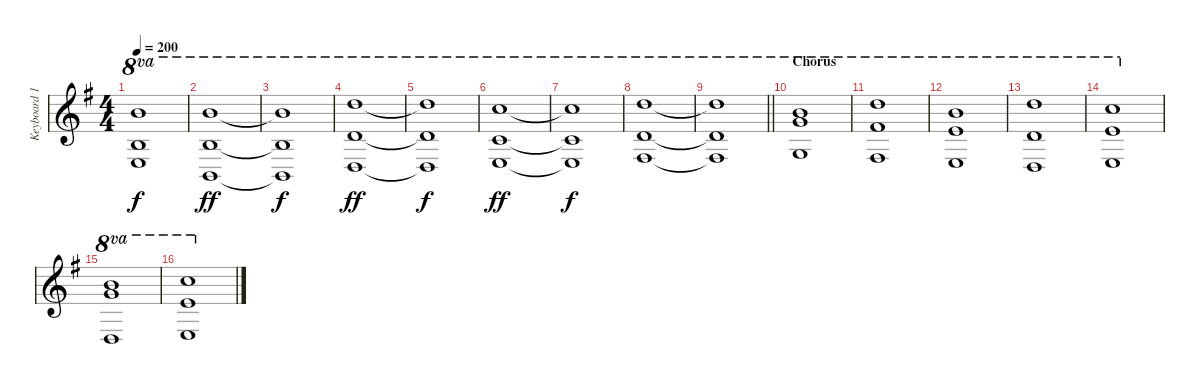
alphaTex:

\track ("Keyboard 1" "Keyboard 1") {instrument stringensemble1}
\staff {score}
\tuning (E4 B3 G3 D3 A2 E2) {hide}
\ts (4 4)
\tempo 200
\clef g2
\ks g
(19.1{t} 12.2{t} 9.3{t}).1{ot 8va dy f} |
(19.1 12.2 4.3).1{ot 8va dy ff} |
(19.1{t} 12.2{t} 4.3{t}).1{ot 8va dy f} |
(22.1 15.2 7.3).1{ot 8va dy ff} |
(22.1{t} 15.2{t} 7.3{t}).1{ot 8va dy f} |
(20.1 13.2 9.3).1{ot 8va dy ff} |
(20.1{t} 13.2{t} 9.3{t}).1{ot 8va dy f} |
(22.1 15.2 11.3).1{ot 8va} |
\barLineRight lightlight
(22.1{t} 15.2{t} 11.3{t}).1{ot 8va} |
\section ("" "Chorus")
(19.1 20.2 12.3).1{ot 8va} |
(22.1 19.2 11.3).1{ot 8va} |
(19.1 17.2 9.3).1{ot 8va} |
(22.1 15.2 7.3).1{ot 8va} |
(20.1 17.2 9.3).1{ot 8va} |
(19.1 20.2 7.3).1{ot 8va} |
(20.1 17.2 9.3).1{ot 8va}
